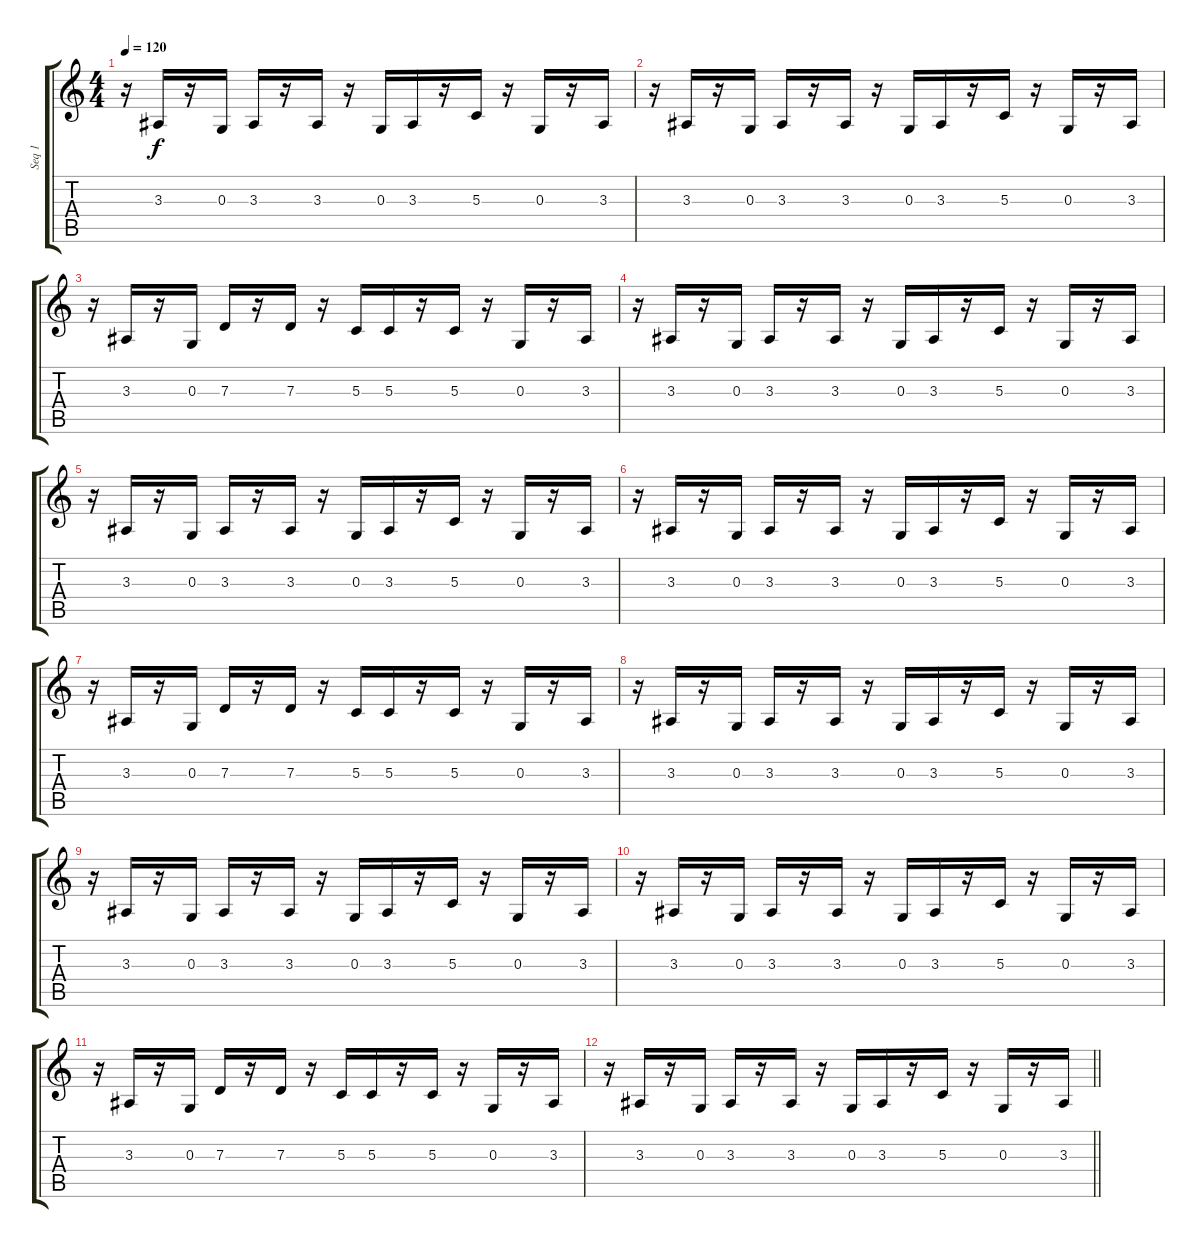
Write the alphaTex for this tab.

\track ("Seq 1" "Seq 1") {instrument clavinet}
\staff {score tabs}
\tuning (E4 B3 G3 D3 A2 E2) {hide}
\ts (4 4)
\tempo 120
\clef g2
\ks c
r.16{dy f} 3.3.16 r.16 0.3.16 3.3.16 r.16 3.3.16 r.16 0.3.16 3.3.16 r.16 5.3.16 r.16 0.3.16 r.16 3.3.16 |
r.16 3.3.16 r.16 0.3.16 3.3.16 r.16 3.3.16 r.16 0.3.16 3.3.16 r.16 5.3.16 r.16 0.3.16 r.16 3.3.16 |
r.16 3.3.16 r.16 0.3.16 7.3.16 r.16 7.3.16 r.16 5.3.16 5.3.16 r.16 5.3.16 r.16 0.3.16 r.16 3.3.16 |
r.16 3.3.16 r.16 0.3.16 3.3.16 r.16 3.3.16 r.16 0.3.16 3.3.16 r.16 5.3.16 r.16 0.3.16 r.16 3.3.16 |
r.16 3.3.16 r.16 0.3.16 3.3.16 r.16 3.3.16 r.16 0.3.16 3.3.16 r.16 5.3.16 r.16 0.3.16 r.16 3.3.16 |
r.16 3.3.16 r.16 0.3.16 3.3.16 r.16 3.3.16 r.16 0.3.16 3.3.16 r.16 5.3.16 r.16 0.3.16 r.16 3.3.16 |
r.16 3.3.16 r.16 0.3.16 7.3.16 r.16 7.3.16 r.16 5.3.16 5.3.16 r.16 5.3.16 r.16 0.3.16 r.16 3.3.16 |
r.16 3.3.16 r.16 0.3.16 3.3.16 r.16 3.3.16 r.16 0.3.16 3.3.16 r.16 5.3.16 r.16 0.3.16 r.16 3.3.16 |
r.16 3.3.16 r.16 0.3.16 3.3.16 r.16 3.3.16 r.16 0.3.16 3.3.16 r.16 5.3.16 r.16 0.3.16 r.16 3.3.16 |
r.16 3.3.16 r.16 0.3.16 3.3.16 r.16 3.3.16 r.16 0.3.16 3.3.16 r.16 5.3.16 r.16 0.3.16 r.16 3.3.16 |
r.16 3.3.16 r.16 0.3.16 7.3.16 r.16 7.3.16 r.16 5.3.16 5.3.16 r.16 5.3.16 r.16 0.3.16 r.16 3.3.16 |
\barLineRight lightlight
r.16 3.3.16 r.16 0.3.16 3.3.16 r.16 3.3.16 r.16 0.3.16 3.3.16 r.16 5.3.16 r.16 0.3.16 r.16 3.3.16
